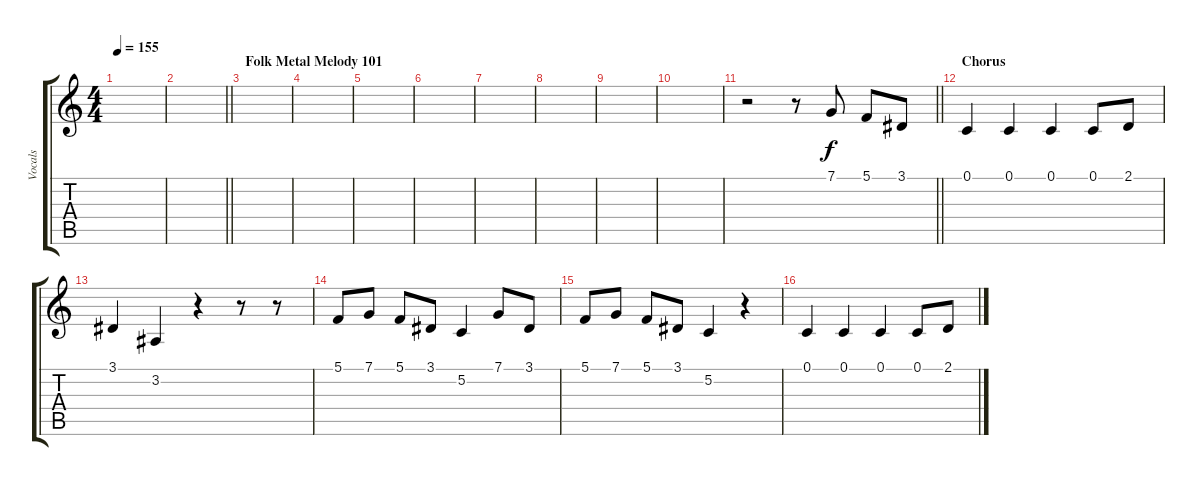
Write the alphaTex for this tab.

\track ("Vocals" "Vocals") {instrument lead6voice}
\staff {score tabs}
\tuning (C4 G3 Eb3 Bb2 F2 C2) {hide}
\ts (4 4)
\tempo 155
\clef g2
\ks c
|
\barLineRight lightlight
|
\section ("" "Folk Metal Melody 101")
|
|
|
|
|
|
|
|
\barLineRight lightlight
r.2 r.8 7.1.8 5.1.8 3.1.8 |
\section ("" "Chorus")
0.1.4 0.1.4 0.1.4 0.1.8 2.1.8 |
3.1.4 3.2.4 r.4 r.8 r.8 |
5.1.8 7.1.8 5.1.8 3.1.8 5.2.4 7.1.8 3.1.8 |
5.1.8 7.1.8 5.1.8 3.1.8 5.2.4 r.4 |
0.1.4 0.1.4 0.1.4 0.1.8 2.1.8
